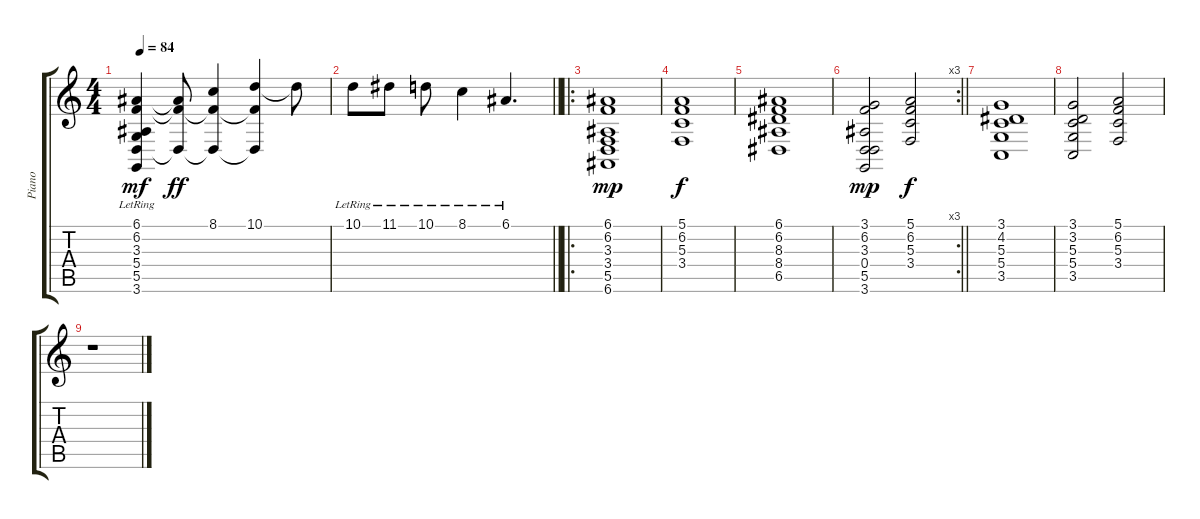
\track ("Piano" "Piano") {instrument acousticgrandpiano}
\staff {score tabs}
\tuning (E4 B3 G3 D3 A2 E2) {hide}
\ts (4 4)
\tempo 84
\clef g2
\ks c
(6.1 6.2 3.3 5.4 5.5{lr} 3.6).4{dy mf instrument acousticgrandpiano} (6.1{t} 6.2{t} 5.5{t}).8{dy ff} (8.1 6.2{t} 5.5{t}).4 (10.1 6.2{t} 5.5{t}).4 10.1{t}.8 |
\barLineRight lightlight
10.1{lr}.8 11.1{lr}.8 10.1{lr}.8 8.1{lr}.4 6.1{lr}.4{d} |
\ro
(6.1 6.2 3.3 3.4 5.5 6.6).1{dy mp instrument pad2warm} |
(5.1 6.2 5.3 3.4).1{dy f} |
(6.1 6.2 8.3 8.4 6.5).1 |
\rc 3
\barLineRight lightlight
(3.1 6.2 3.3 0.4 5.5 3.6).2{dy mp} (5.1 6.2 5.3 3.4).2{dy f} |
(3.1 4.2 5.3 5.4 3.5).1 |
(3.1 3.2 5.3 5.4 3.5).2 (5.1 6.2 5.3 3.4).2 |
r.1
